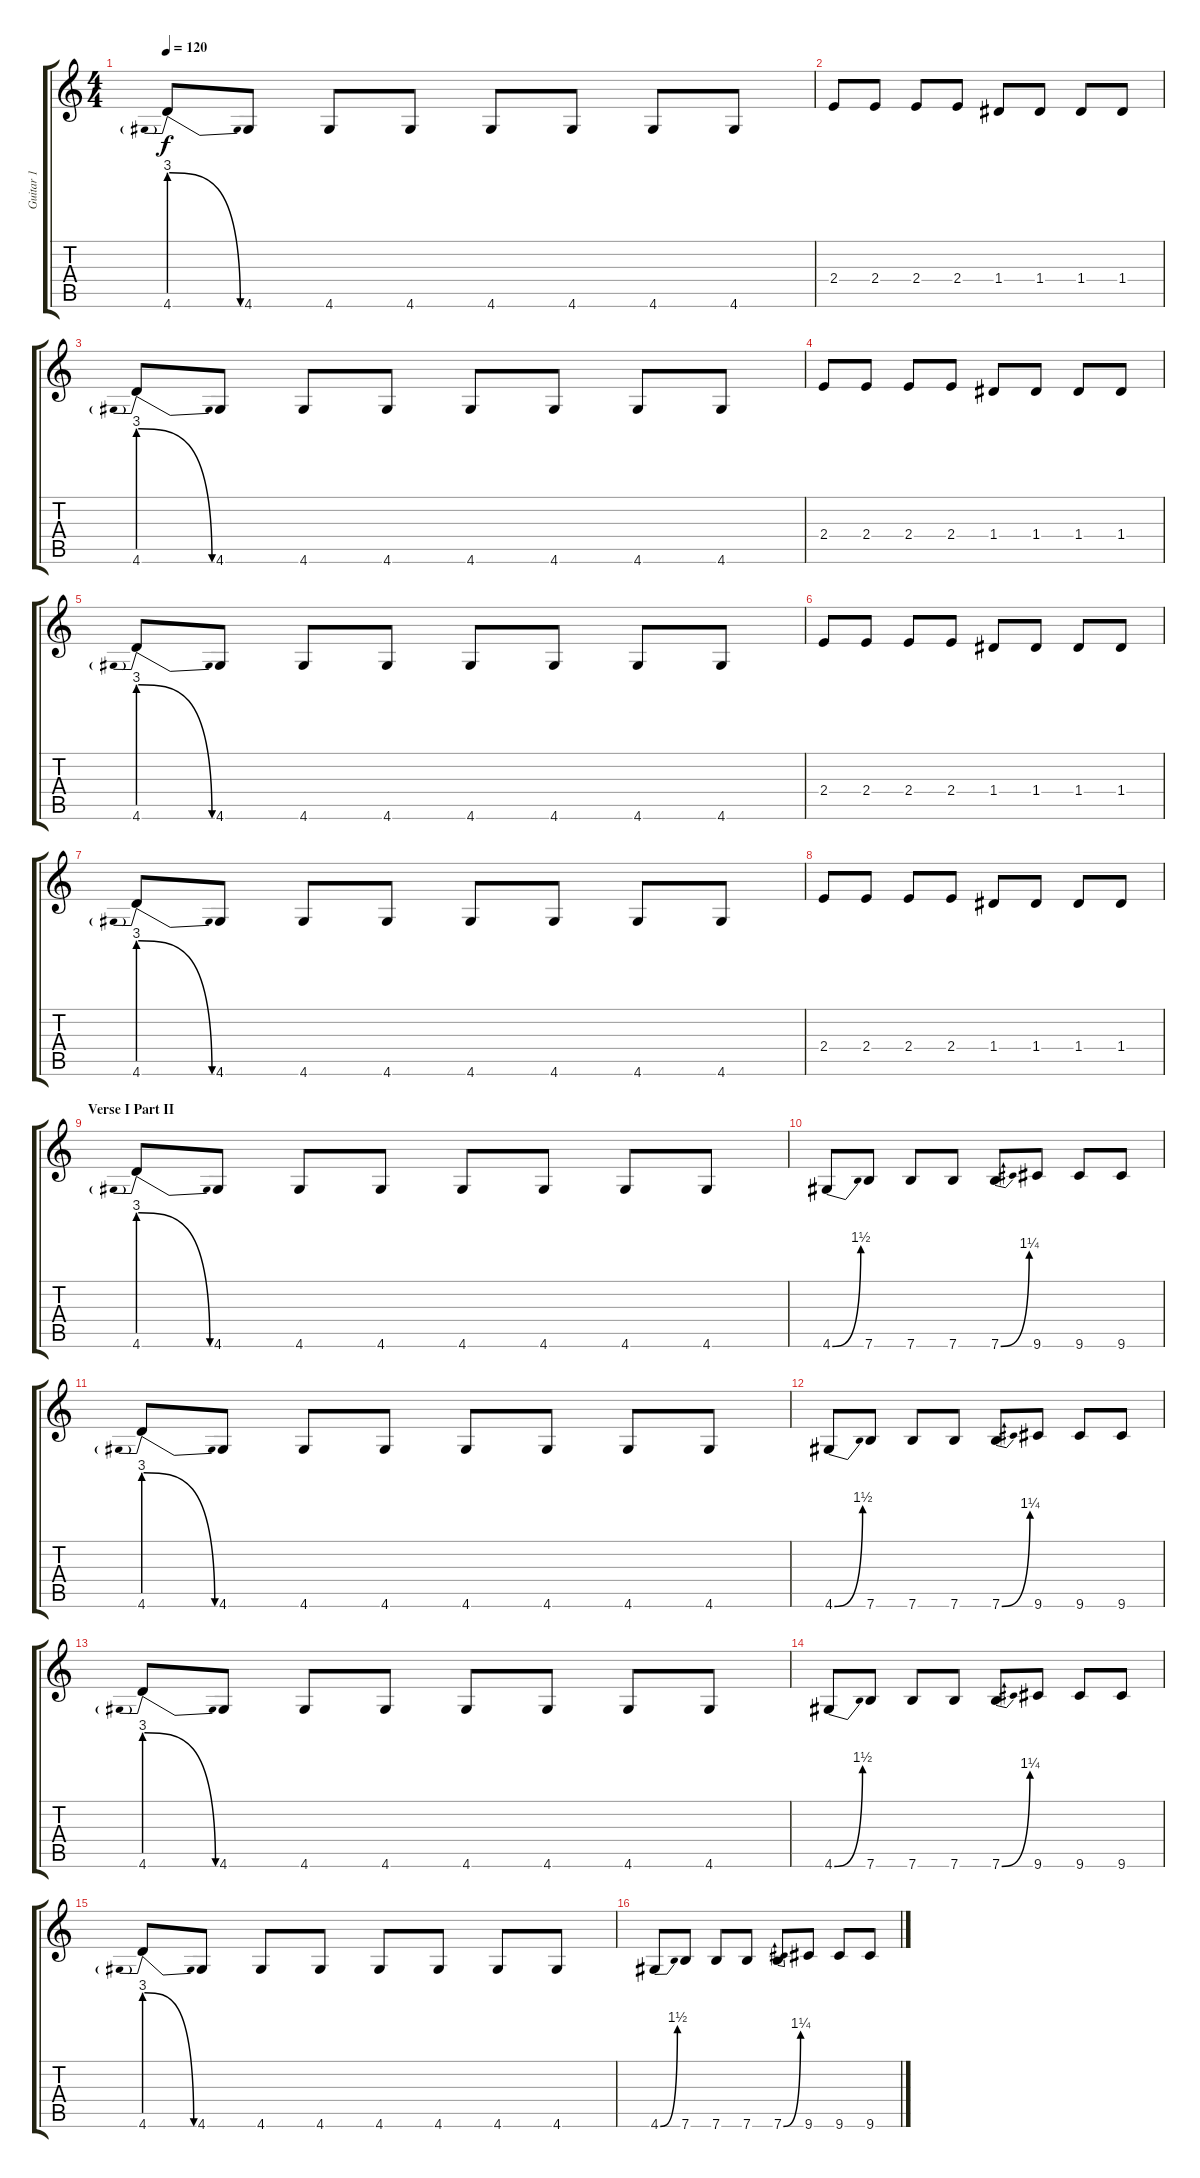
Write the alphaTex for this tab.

\track ("Guitar 1" "Guitar 1") {instrument electricguitarjazz}
\staff {score tabs}
\tuning (E4 B3 G3 D3 A2 E2) {hide}
\ts (4 4)
\tempo 120
\clef g2
\ks c
4.6{be (prebendrelease 0 12 60 0)}.8{dy f} 4.6.8 4.6.8 4.6.8 4.6.8 4.6.8 4.6.8 4.6.8 |
2.4.8 2.4.8 2.4.8 2.4.8 1.4.8 1.4.8 1.4.8 1.4.8 |
4.6{be (prebendrelease 0 12 60 0)}.8 4.6.8 4.6.8 4.6.8 4.6.8 4.6.8 4.6.8 4.6.8 |
2.4.8 2.4.8 2.4.8 2.4.8 1.4.8 1.4.8 1.4.8 1.4.8 |
4.6{be (prebendrelease 0 12 60 0)}.8 4.6.8 4.6.8 4.6.8 4.6.8 4.6.8 4.6.8 4.6.8 |
2.4.8 2.4.8 2.4.8 2.4.8 1.4.8 1.4.8 1.4.8 1.4.8 |
4.6{be (prebendrelease 0 12 60 0)}.8 4.6.8 4.6.8 4.6.8 4.6.8 4.6.8 4.6.8 4.6.8 |
2.4.8 2.4.8 2.4.8 2.4.8 1.4.8 1.4.8 1.4.8 1.4.8 |
\section ("" "Verse I Part II")
4.6{be (prebendrelease 0 12 60 0)}.8 4.6.8 4.6.8 4.6.8 4.6.8 4.6.8 4.6.8 4.6.8 |
4.6{be (bend 0 0 60 6)}.8 7.6.8 7.6.8 7.6.8 7.6{be (bend 0 0 60 5)}.8 9.6.8 9.6.8 9.6.8 |
4.6{be (prebendrelease 0 12 60 0)}.8 4.6.8 4.6.8 4.6.8 4.6.8 4.6.8 4.6.8 4.6.8 |
4.6{be (bend 0 0 60 6)}.8 7.6.8 7.6.8 7.6.8 7.6{be (bend 0 0 60 5)}.8 9.6.8 9.6.8 9.6.8 |
4.6{be (prebendrelease 0 12 60 0)}.8 4.6.8 4.6.8 4.6.8 4.6.8 4.6.8 4.6.8 4.6.8 |
4.6{be (bend 0 0 60 6)}.8 7.6.8 7.6.8 7.6.8 7.6{be (bend 0 0 60 5)}.8 9.6.8 9.6.8 9.6.8 |
4.6{be (prebendrelease 0 12 60 0)}.8 4.6.8 4.6.8 4.6.8 4.6.8 4.6.8 4.6.8 4.6.8 |
4.6{be (bend 0 0 60 6)}.8 7.6.8 7.6.8 7.6.8 7.6{be (bend 0 0 60 5)}.8 9.6.8 9.6.8 9.6.8
